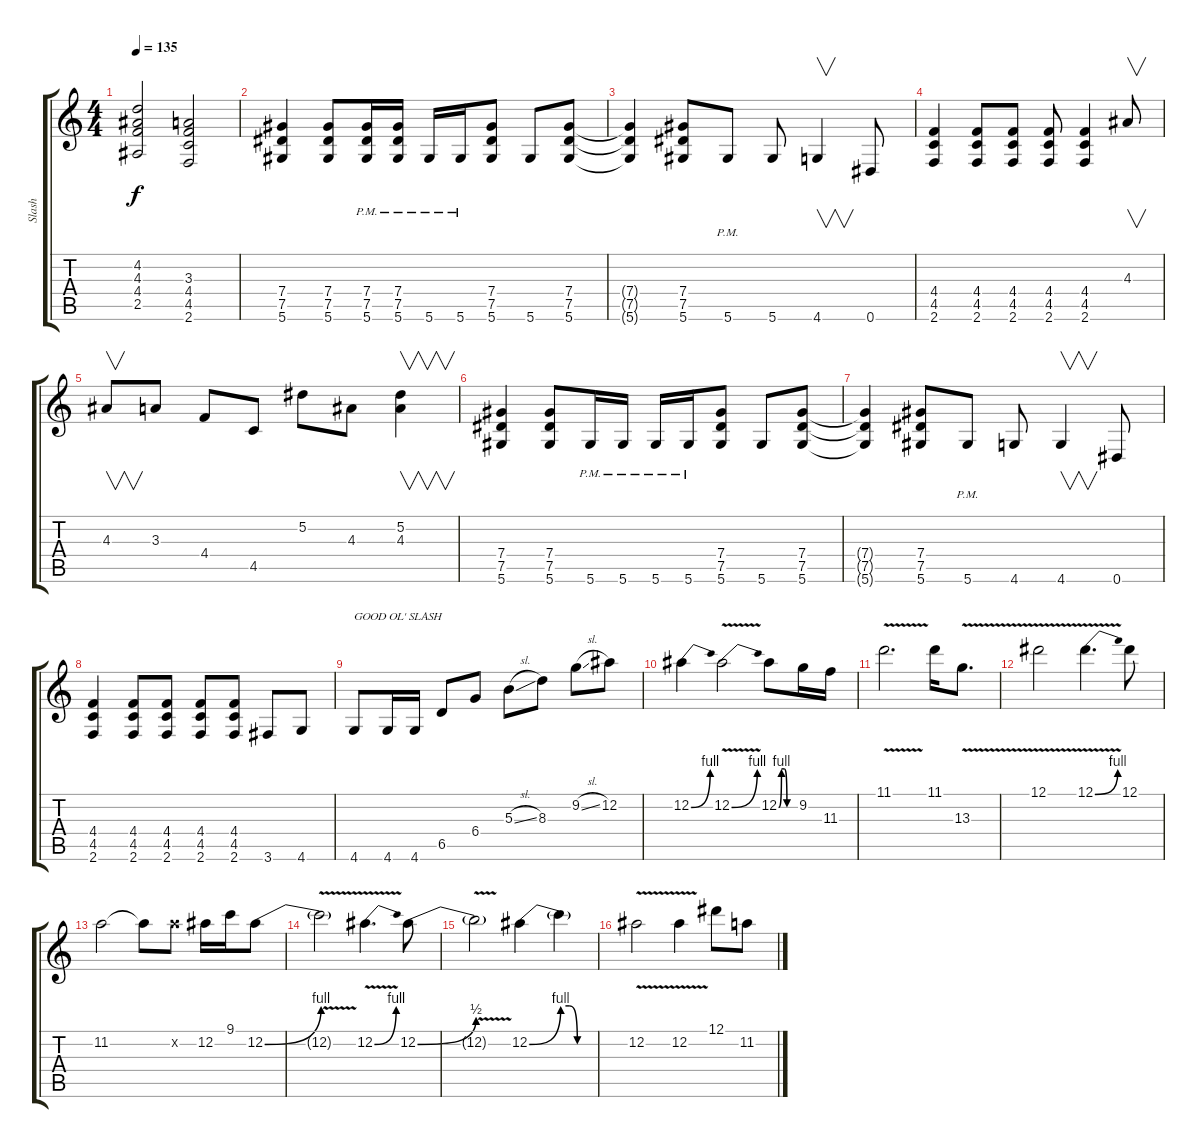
\track ("Slash" "Slash") {instrument distortionguitar}
\staff {score tabs}
\tuning (Eb4 Bb3 Gb3 Db3 Ab2 Eb2) {hide}
\ts (4 4)
\tempo 135
\clef g2
\ks c
(4.2 4.3 4.4 2.5).2{dy f} (3.3 4.4 4.5 2.6).2 |
(7.4 7.5 5.6).4 (7.4 7.5 5.6).8 (7.4 7.5 5.6{pm}).16 (7.4 7.5 5.6{pm}).16 5.6{pm}.16 5.6{pm}.16 (7.4 7.5 5.6).8 5.6.8 (7.4 7.5 5.6).8 |
(7.4{t} 7.5{t} 5.6{t}).4 (7.4 7.5 5.6).8 5.6{pm}.8 5.6.8 4.6.4{v} 0.6.8 |
(4.4 4.5 2.6).4 (4.4 4.5 2.6).8 (4.4 4.5 2.6).8 (4.4 4.5 2.6).8 (4.4 4.5 2.6).4 4.3.8{v} |
4.3.8{v} 3.3.8 4.4.8 4.5.8 5.2.8 4.3.8 (5.2 4.3).4{v} |
(7.4 7.5 5.6).4 (7.4 7.5 5.6).8 5.6{pm}.16 5.6{pm}.16 5.6{pm}.16 5.6{pm}.16 (7.4 7.5 5.6).8 5.6.8 (7.4 7.5 5.6).8 |
(7.4{t} 7.5{t} 5.6{t}).4 (7.4 7.5 5.6).8 5.6{pm}.8 4.6.8 4.6.4{v} 0.6.8 |
(4.4 4.5 2.6).4 (4.4 4.5 2.6).8 (4.4 4.5 2.6).8 (4.4 4.5 2.6).8 (4.4 4.5 2.6).8 3.6.8 4.6.8 |
4.6.8{txt "GOOD OL' SLASH"} 4.6.16 4.6.16 6.5.8 6.4.8 5.3{sl}.8 8.3.8 9.2{sl}.8 12.2.8 |
12.2{be (bend 0 0 60 4)}.4 12.2{be (bend 0 0 60 4) v}.2 12.2{be (custom 0 0 10 4 20 4 30 0 60 0)}.8 9.2.16 11.3.16 |
11.1{v}.2{d} 11.1.16 13.3{v}.8{d} |
12.1{v}.2 12.1{be (bend 0 0 60 4) v}.4{d} 12.1.8 |
11.2.2 11.2{t}.8 11.2{x}.8 12.2.16 9.1.16 12.2{be (bend 0 0 60 4)}.8 |
12.2{v t}.2 12.2{be (bend 0 0 60 4) v}.4{d} 12.2{be (bend 0 0 60 2)}.8 |
12.2{v t}.2 12.2{be (bend 0 0 60 4)}.4 12.2{be (custom 0 4 15 4 30 0 60 0) t}.4 |
12.2{v}.2 12.2{v}.4 12.1.8 11.2.8
